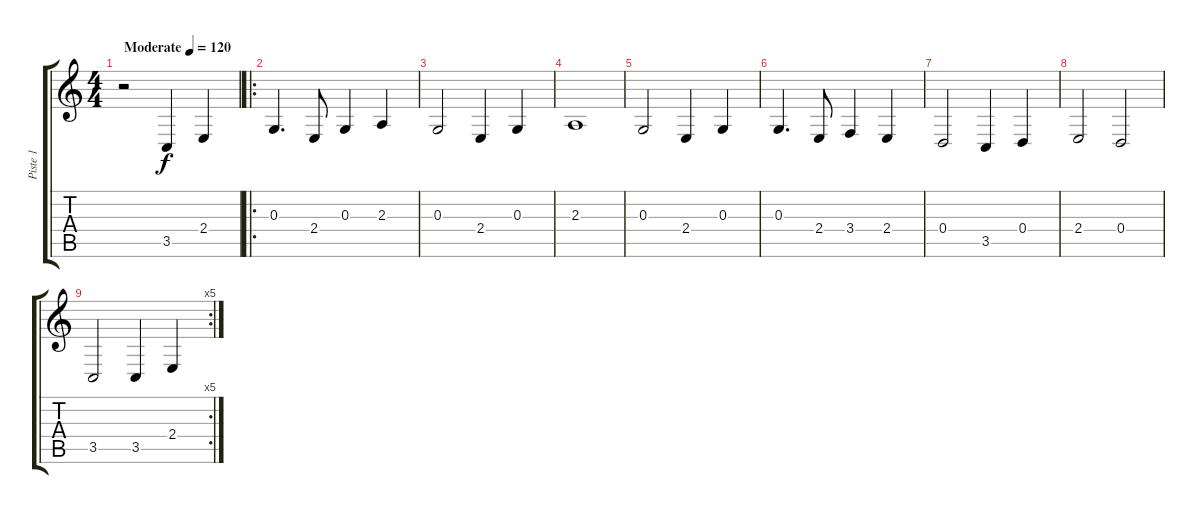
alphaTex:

\track ("Piste 1" "Piste 1") {instrument acousticgrandpiano}
\staff {score tabs}
\tuning (E4 B3 G3 D3 A2 E2) {hide}
\ts (4 4)
\tempo (120 "Moderate")
\clef g2
\ks c
r.2{dy f instrument acousticgrandpiano} 3.5.4 2.4.4 |
\ro
0.3.4{d} 2.4.8 0.3.4 2.3.4 |
0.3.2 2.4.4 0.3.4 |
2.3.1 |
0.3.2 2.4.4 0.3.4 |
0.3.4{d} 2.4.8 3.4.4 2.4.4 |
0.4.2 3.5.4 0.4.4 |
2.4.2 0.4.2 |
\rc 5
3.5.2 3.5.4 2.4.4
